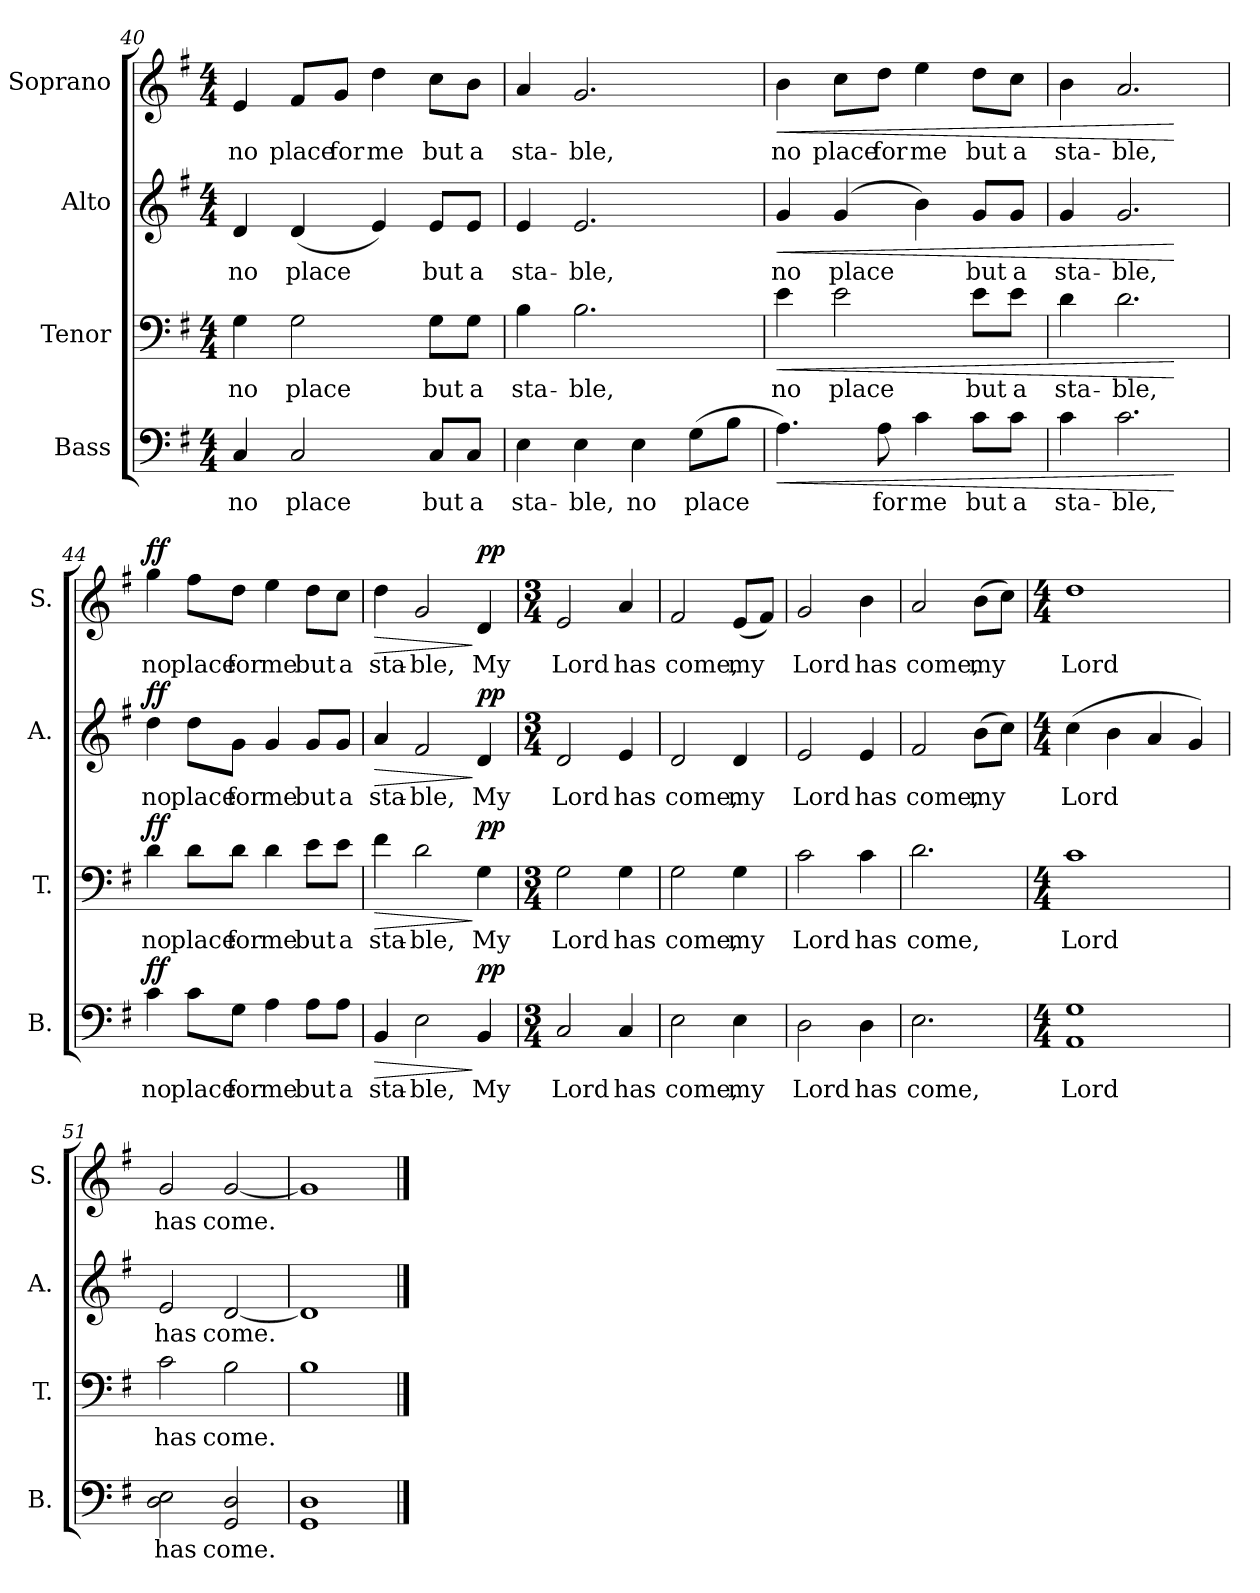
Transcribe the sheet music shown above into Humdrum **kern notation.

**kern	**text	**dynam	**kern	**text	**dynam	**kern	**text	**dynam	**kern	**text	**dynam
*part4	*part4	*part4	*part3	*part3	*part3	*part2	*part2	*part2	*part1	*part1	*part1
*staff4	*staff4	*staff4	*staff3	*staff3	*staff3	*staff2	*staff2	*staff2	*staff1	*staff1	*staff1
*I"Bass	*	*	*I"Tenor	*	*	*I"Alto	*	*	*I"Soprano	*	*
*I'B.	*	*	*I'T.	*	*	*I'A.	*	*	*I'S.	*	*
!!LO:PB:g=z
*clefF4	*	*	*clefF4	*	*	*clefG2	*	*	*clefG2	*	*
*k[f#]	*	*	*k[f#]	*	*	*k[f#]	*	*	*k[f#]	*	*
*M4/4	*	*	*M4/4	*	*	*M4/4	*	*	*M4/4	*	*
=40	=40	=40	=40	=40	=40	=40	=40	=40	=40	=40	=40
!	!LO:LY:b	!	!	!LO:LY:b	!	!	!LO:LY:b	!	!	!LO:LY:b	!
4C/	no	.	4G\	no	.	4d/	no	.	4e/	no	.
!	!LO:LY:b	!	!	!LO:LY:b	!	!	!LO:LY:b	!	!	!LO:LY:b	!
2C/	place	.	2G\	place	.	(<4d/	place	.	8f#/L	place	.
!	!	!	!	!	!	!	!	!	!	!LO:LY:b	!
.	.	.	.	.	.	.	.	.	8g/J	for	.
!	!	!	!	!	!	!	!	!	!	!LO:LY:b	!
.	.	.	.	.	.	4e/)	.	.	4dd\	me	.
!	!LO:LY:b	!	!	!LO:LY:b	!	!	!LO:LY:b	!	!	!LO:LY:b	!
8C/L	but	.	8G\L	but	.	8e/L	but	.	8cc\L	but	.
!	!LO:LY:b	!	!	!LO:LY:b	!	!	!LO:LY:b	!	!	!LO:LY:b	!
8C/J	a	.	8G\J	a	.	8e/J	a	.	8b\J	a	.
=41	=41	=41	=41	=41	=41	=41	=41	=41	=41	=41	=41
!	!LO:LY:b	!	!	!LO:LY:b	!	!	!LO:LY:b	!	!	!LO:LY:b	!
4E\	sta-	.	4B\	sta-	.	4e/	sta-	.	4a/	sta-	.
!	!LO:LY:b	!	!	!LO:LY:b	!	!	!LO:LY:b	!	!	!LO:LY:b	!
4E\	-ble,	.	2.B\	-ble,	.	2.e/	-ble,	.	2.g/	-ble,	.
!	!LO:LY:b	!	!	!	!	!	!	!	!	!	!
4E\	no	.	.	.	.	.	.	.	.	.	.
!	!LO:LY:b	!	!	!	!	!	!	!	!	!	!
(>8G\L	place	.	.	.	.	.	.	.	.	.	.
8B\J	.	.	.	.	.	.	.	.	.	.	.
=42	=42	=42	=42	=42	=42	=42	=42	=42	=42	=42	=42
!	!	!LO:HP:b	!	!LO:LY:b	!LO:HP:b	!	!LO:LY:b	!LO:HP:b	!	!LO:LY:b	!LO:HP:b
4.A\)	.	<	4e\	no	<	4g/	no	<	4b\	no	<
!	!	!	!	!LO:LY:b	!	!	!LO:LY:b	!	!	!LO:LY:b	!
.	.	.	2e\	place	.	(>4g/	place	.	8cc\L	place	.
!	!LO:LY:b	!	!	!	!	!	!	!	!	!LO:LY:b	!
8A\	for	.	.	.	.	.	.	.	8dd\J	for	.
!	!LO:LY:b	!	!	!	!	!	!	!	!	!LO:LY:b	!
4c\	me	.	.	.	.	4b\)	.	.	4ee\	me	.
!	!LO:LY:b	!	!	!LO:LY:b	!	!	!LO:LY:b	!	!	!LO:LY:b	!
8c\L	but	.	8e\L	but	.	8g/L	but	.	8dd\L	but	.
!	!LO:LY:b	!	!	!LO:LY:b	!	!	!LO:LY:b	!	!	!LO:LY:b	!
8c\J	a	.	8e\J	a	.	8g/J	a	.	8cc\J	a	.
=43	=43	=43	=43	=43	=43	=43	=43	=43	=43	=43	=43
!	!LO:LY:b	!	!	!LO:LY:b	!	!	!LO:LY:b	!	!	!LO:LY:b	!
4c\	sta-	.	4d\	sta-	.	4g/	sta-	.	4b\	sta-	.
!	!LO:LY:b	!	!	!LO:LY:b	!	!	!LO:LY:b	!	!	!LO:LY:b	!
2.c\	-ble,	.	2.d\	-ble,	.	2.g/	-ble,	.	2.a/	-ble,	.
.	.	[	.	.	[	.	.	[	.	.	[
!!LO:LB:g=z
=44	=44	=44	=44	=44	=44	=44	=44	=44	=44	=44	=44
!	!LO:LY:b	!LO:DY:b	!	!LO:LY:b	!LO:DY:b	!	!LO:LY:b	!LO:DY:b	!	!LO:LY:b	!LO:DY:b
4c\	no	ff	4d\	no	ff	4dd\	no	ff	4gg\	no	ff
!	!LO:LY:b	!	!	!LO:LY:b	!	!	!LO:LY:b	!	!	!LO:LY:b	!
8c\L	place	.	8d\L	place	.	8dd\L	place	.	8ff#\L	place	.
!	!LO:LY:b	!	!	!LO:LY:b	!	!	!LO:LY:b	!	!	!LO:LY:b	!
8G\J	for	.	8d\J	for	.	8g\J	for	.	8dd\J	for	.
!	!LO:LY:b	!	!	!LO:LY:b	!	!	!LO:LY:b	!	!	!LO:LY:b	!
4A\	me	.	4d\	me	.	4g/	me	.	4ee\	me	.
!	!LO:LY:b	!	!	!LO:LY:b	!	!	!LO:LY:b	!	!	!LO:LY:b	!
8A\L	but	.	8e\L	but	.	8g/L	but	.	8dd\L	but	.
!	!LO:LY:b	!	!	!LO:LY:b	!	!	!LO:LY:b	!	!	!LO:LY:b	!
8A\J	a	.	8e\J	a	.	8g/J	a	.	8cc\J	a	.
=45	=45	=45	=45	=45	=45	=45	=45	=45	=45	=45	=45
!	!LO:LY:b	!LO:HP:b	!	!LO:LY:b	!LO:HP:b	!	!LO:LY:b	!LO:HP:b	!	!LO:LY:b	!LO:HP:b
4BB/	sta-	>	4f#\	sta-	>	4a/	sta-	>	4dd\	sta-	>
!	!LO:LY:b	!	!	!LO:LY:b	!	!	!LO:LY:b	!	!	!LO:LY:b	!
2E\	-ble,	.	2d\	-ble,	.	2f#/	-ble,	.	2g/	-ble,	.
!	!LO:LY:b	!LO:DY:n=1:b	!	!LO:LY:b	!LO:DY:n=1:b	!	!LO:LY:b	!LO:DY:n=1:b	!	!LO:LY:b	!LO:DY:n=1:b
4BB/	My	] pp	4G\	My	] pp	4d/	My	] pp	4d/	My	] pp
=46	=46	=46	=46	=46	=46	=46	=46	=46	=46	=46	=46
*M3/4	*	*	*M3/4	*	*	*M3/4	*	*	*M3/4	*	*
!	!LO:LY:b	!	!	!LO:LY:b	!	!	!LO:LY:b	!	!	!LO:LY:b	!
2C/	Lord	.	2G\	Lord	.	2d/	Lord	.	2e/	Lord	.
!	!LO:LY:b	!	!	!LO:LY:b	!	!	!LO:LY:b	!	!	!LO:LY:b	!
4C/	has	.	4G\	has	.	4e/	has	.	4a/	has	.
=47	=47	=47	=47	=47	=47	=47	=47	=47	=47	=47	=47
!	!LO:LY:b	!	!	!LO:LY:b	!	!	!LO:LY:b	!	!	!LO:LY:b	!
2E\	come,	.	2G\	come,	.	2d/	come,	.	2f#/	come,	.
!	!LO:LY:b	!	!	!LO:LY:b	!	!	!LO:LY:b	!	!	!LO:LY:b	!
4E\	my	.	4G\	my	.	4d/	my	.	(<8e/L	my	.
.	.	.	.	.	.	.	.	.	8f#/J)	.	.
!!LO:PB:g=z
=48	=48	=48	=48	=48	=48	=48	=48	=48	=48	=48	=48
!	!LO:LY:b	!	!	!LO:LY:b	!	!	!LO:LY:b	!	!	!LO:LY:b	!
2D\	Lord	.	2c\	Lord	.	2e/	Lord	.	2g/	Lord	.
!	!LO:LY:b	!	!	!LO:LY:b	!	!	!LO:LY:b	!	!	!LO:LY:b	!
4D\	has	.	4c\	has	.	4e/	has	.	4b\	has	.
=49	=49	=49	=49	=49	=49	=49	=49	=49	=49	=49	=49
!	!LO:LY:b	!	!	!LO:LY:b	!	!	!LO:LY:b	!	!	!LO:LY:b	!
2.E\	come,	.	2.d\	come,	.	2f#/	come,	.	2a/	come,	.
!	!	!	!	!	!	!	!LO:LY:b	!	!	!LO:LY:b	!
.	.	.	.	.	.	(>8b\L	my	.	(>8b\L	my	.
.	.	.	.	.	.	8cc\J)	.	.	8cc\J)	.	.
=50	=50	=50	=50	=50	=50	=50	=50	=50	=50	=50	=50
*M4/4	*	*	*M4/4	*	*	*M4/4	*	*	*M4/4	*	*
!	!LO:LY:b	!	!	!LO:LY:b	!	!	!LO:LY:b	!	!	!LO:LY:b	!
1AA 1G	Lord	.	1c	Lord	.	(>4cc\	Lord	.	1dd	Lord	.
.	.	.	.	.	.	4b\	.	.	.	.	.
.	.	.	.	.	.	4a/	.	.	.	.	.
.	.	.	.	.	.	4g/)	.	.	.	.	.
=51	=51	=51	=51	=51	=51	=51	=51	=51	=51	=51	=51
!	!LO:LY:b	!	!	!LO:LY:b	!	!	!LO:LY:b	!	!	!LO:LY:b	!
2D\ 2E\	has	.	2c\	has	.	2e/	has	.	2g/	has	.
!	!LO:LY:b	!	!	!LO:LY:b	!	!	!LO:LY:b	!	!	!LO:LY:b	!
2GG/ 2D/	come.	.	2B\	come.	.	[2d/	come.	.	[2g/	come.	.
=52	=52	=52	=52	=52	=52	=52	=52	=52	=52	=52	=52
1GG 1D	.	.	1B	.	.	1d]	.	.	1g]	.	.
==	==	==	==	==	==	==	==	==	==	==	==
*-	*-	*-	*-	*-	*-	*-	*-	*-	*-	*-	*-
